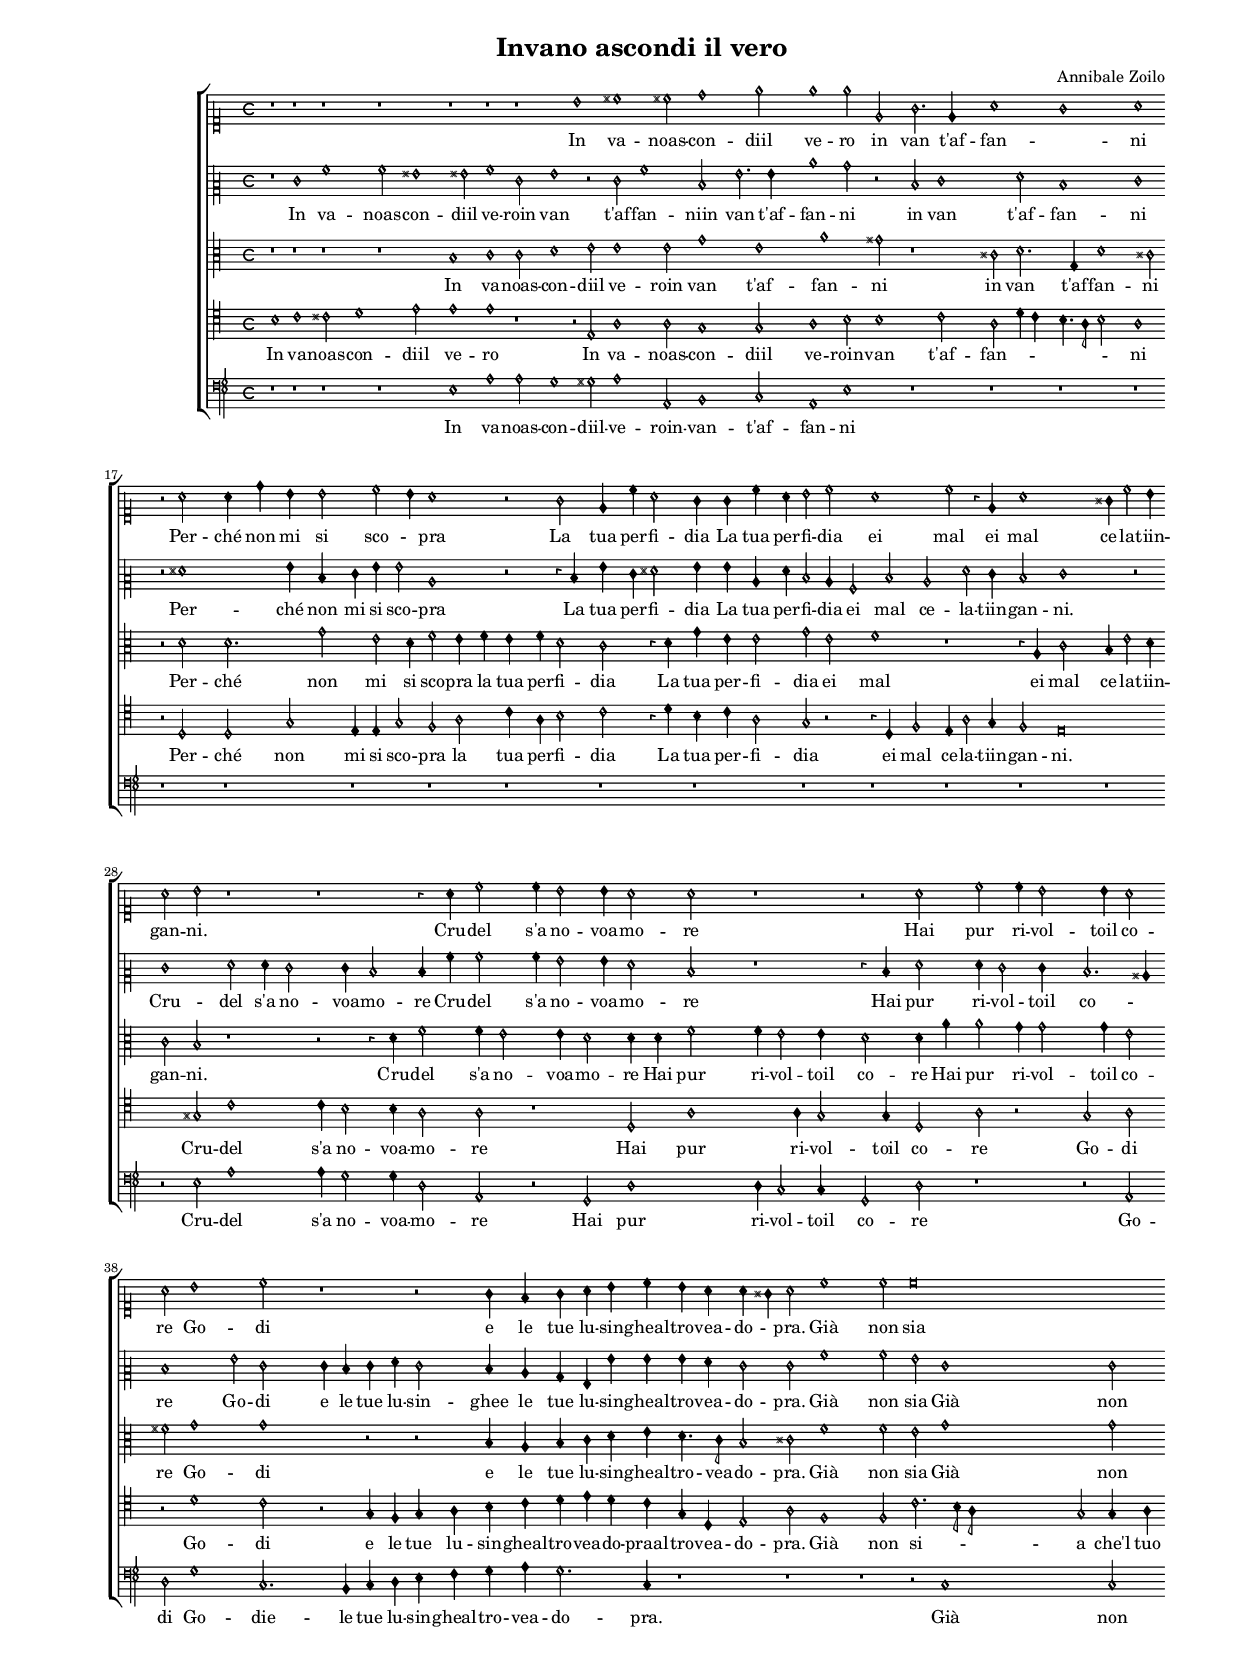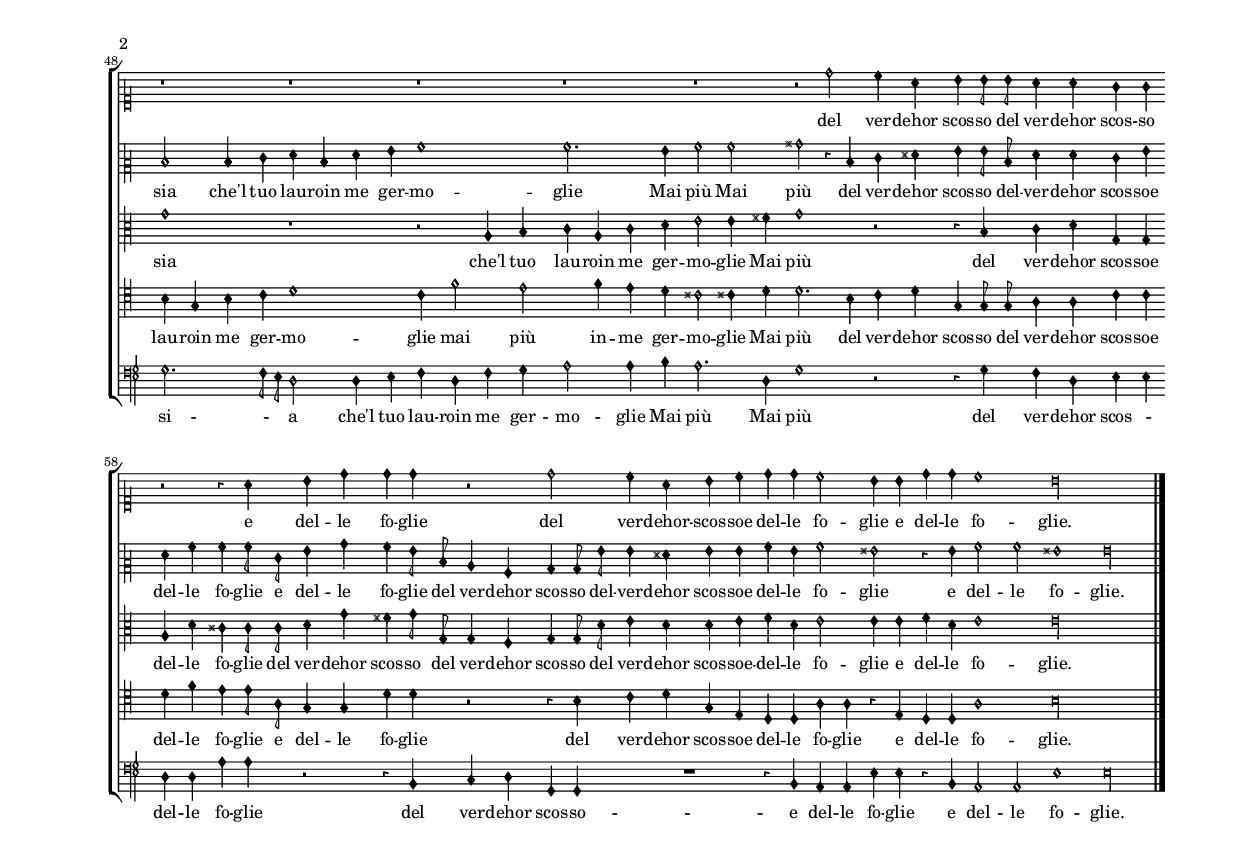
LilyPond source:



\version "2.12.0"







#(set-default-paper-size "a4")



\paper {
  
 top-system-spacing #'basic-distance = #10
  system-system-spacing #'basic-distance = #25
  last-bottom-spacing #'basic-distance = #10

line-width    = 177.185\mm

  left-margin   = 20.0688\mm

  top-margin    = 12.7464\mm

  bottom-margin = 12.7464\mm

  %%indent = 0 \mm
 
  %%set to ##t if your score is less than one page:
 
  ragged-last-bottom = ##t
 
  ragged-bottom = ##f  
}



\header {

    title = "Invano ascondi il vero"

    composer = "Annibale Zoilo"
    
}






AvoiceAA = \relative c'{

\set Score.defaultBarType = "empty"
\override Staff.TimeSignature #'style = #'neomensural
\override Staff.Accidental #'glyph-name-alist = #alteration-mensural-glyph-name-alist
\override Stem #'flag-style = #'mensural
\override Stem #'thickness = #1.0
   \override Voice.NoteHead #'style = #'petrucci
\override Voice.Rest #'style = #'neomensural
\override Score.SpacingSpanner #'spacing-increment = #1.0 % tight spacing     
%% esto se usa para omitir el corchete   override Score.SystemStartBracket #'transparent = ##t
    \clef "petrucci-c1"

    \key c \major 
  
 
    \time 4/4
\autoBeamOff

 
    r1  | %
     r1 | % 2
\cadenzaOn
     r1 s2 
\cadenzaOff
   | % 3
\cadenzaOn
     r1  s2 
\cadenzaOff
   | % 4
     r1   | % 5
\set Score.currentBarNumber = #6
     r1 | % 6 
\cadenzaOn
     r1 s2 
\cadenzaOff
   | % 7
 
    b'1      | % 8

\cadenzaOn
    cis  s2 
  \cadenzaOff
   | % 9

\cadenzaOn
    cis!2 d1 
      \cadenzaOff
     | % 10

\set Score.currentBarNumber = #11
\cadenzaOn
    s2 e s2 
  \cadenzaOff
     | % 11
\cadenzaOn
    e1 s2 
    \cadenzaOff
   | % 12

\cadenzaOn
    e2 e, s2
  \cadenzaOff
    | % 13

\cadenzaOn
    g2. e4 s2  
   \cadenzaOff
   | % 14
 
\cadenzaOn
      a1  s4 
 \cadenzaOff
       | % 15
\set Score.currentBarNumber = #16
\cadenzaOn
 g1 s2 
  \cadenzaOff
     | % 16
    a1      | % 17

\cadenzaOn
    r2 a s2 
  \cadenzaOff
     | % 18

\cadenzaOn
    a4 d b b2 
   \cadenzaOff
      | % 19

    s4 c2 b4         | % 20

\set Score.currentBarNumber = #21
    a1    | % 21
    r2 g      | % 22

    e4 c' a2      | % 23

    g4 g c a      | % 24

\cadenzaOn
    b2 c  s4 
   \cadenzaOff
       | % 25

 \set Score.currentBarNumber = #26
\cadenzaOn
    a1 s4 
  \cadenzaOff
    | % 26
   c2 r4 e,      | % 27

\cadenzaOn
    a1  s1  s2  
   \cadenzaOff   | % 28

    gis4 c2 b4      | % 29

    a2 b        | % 30

\set Score.currentBarNumber = #31
\cadenzaOn
    r1 s4 
 \cadenzaOff
    | % 31
    r1 | % 32
\cadenzaOn
 
    r4 a c2  s4 
  \cadenzaOff
    | % 33

    c4 b2 b4      | % 34

\cadenzaOn
    a2 a s2 
   \cadenzaOff
        | % 35
 
\set Score.currentBarNumber = #36
\cadenzaOn
   r1 s4 
  \cadenzaOff
   | % 
    r2 a      | % 37
 
\cadenzaOn
   c c4 b2 
    \cadenzaOff
   | % 38

    s4 b a2      | % 39
 
\cadenzaOn
   a b1 
    \cadenzaOff
        | % 40
 
  \set Score.currentBarNumber = #41
\cadenzaOn
   s2 c s2 
   \cadenzaOff
      | % 41
  r1     | % 

    r2 g4 f      | % 43

    g a b c      | % 44

    b a a gis         | % 45
 
\set Score.currentBarNumber = #46
\cadenzaOn
   a2 c1 
   \cadenzaOff
     | % 46
    s2 c      | % 47
 
\cadenzaOn
   c\breve 
  \cadenzaOff
       | % 48
 
   s1      | % 49
 
   r1  | % 

   r1   | % 51
\cadenzaOn
\set Score.currentBarNumber = #52
   r1 s4 
  \cadenzaOff
   | % 52
   r1 | % 53
   r1 | % 54
    r2 d      | % 55
 
   c4 a b b8 b       | % 56
\set Score.currentBarNumber = #57

    a4 a g g      | % 57
 
   r2 r4 a      | % 58
 
   b d d d      | % 59
 
   r2 d      | % 60
  
  c4 a b c       | % 61

\set Score.currentBarNumber = #62 
   d d c2      | % 62
 
   b4 b d d      | % 63
 
   c1      | % 64
 
 \cadenzaOn
   b\longa  
   \cadenzaOff | % 65
 
   s\longa  \bar "|." 
\override Staff.BarLine #'transparent = ##f
}% end of last bar in partorvoice

 







AvoiceBA = \relative c{

 \override Staff.TimeSignature #'style = #'neomensural
\override Staff.Accidental #'glyph-name-alist = #alteration-mensural-glyph-name-alist
\override Stem #'flag-style = #'mensural
\override Stem #'thickness = #1.0
   \override Voice.NoteHead #'style = #'petrucci
\override Voice.Rest #'style = #'neomensural  
\override Score.SpacingSpanner #'spacing-increment = #1.0 % tight spacing
    \clef "petrucci-c2"
    \key c \major 
   
 
    \time 4/4
\autoBeamOff

 
    r1  | %
 
    e'1      | % 2

\cadenzaOn
    a  s2 
\cadenzaOff
       | % 3
 
\cadenzaOn
   a2 gis1 
   \cadenzaOff
     | % 4
 
   s2 gis!      | % 5
 
   a1      | % 6
 
\cadenzaOn
   e2 g1 
   \cadenzaOff
     | % 7
 
   s2 r      | % 8
 
\cadenzaOn
  e a1 
   \cadenzaOff
      | % 9
 
\cadenzaOn
   s2 d, s2 
      \cadenzaOff
      | % 10
  
\cadenzaOn
  g2. g4 s2 
    \cadenzaOff
      | % 11
 
\cadenzaOn
   c1 s2 
   \cadenzaOff
     | % 12
 
\cadenzaOn
   b2 r  s2  
    \cadenzaOff
    | % 13

\cadenzaOn
    d, e1 
      \cadenzaOff
     | % 14
 
\cadenzaOn
   s2 f s4 
     \cadenzaOff
     | % 15
 
\cadenzaOn
   d1 s2 
     \cadenzaOff
     | % 16
 
   e1      | % 17
 
\cadenzaOn
   r2 fis1 
      \cadenzaOff
    | % 18
 
\cadenzaOn
   s2 g4 d s4 
     \cadenzaOff
    | % 19

    e g g2      | % 20
 
   c,1      | % 21
  
  r2 r4 d      | % 22
 
   g e fis2      | % 23
 
   g4 g c, f      | % 24
 
\cadenzaOn
   d2 c4 a2 
   \cadenzaOff
      | % 25
 
\cadenzaOn
   s4 d2 c2 
    \cadenzaOff
     | % 26
  
  s4 f2 e4      | % 27
  
  \cadenzaOn
  d2 e1 s1   
   \cadenzaOff | % 28
 
   s2 r      | % 29
 
   e1      | % 30
 
\cadenzaOn
   f2 f4 e2 
    \cadenzaOff
      | % 31

    s4 e d2      | % 32
 
\cadenzaOn
   d4 a' a2 s4 
    \cadenzaOff
     | % 33

    a4 g2 g4      | % 34
 
\cadenzaOn
   f2 d  s2 
  \cadenzaOff
     | % 35

\cadenzaOn
    r1 s4 
 \cadenzaOff
    | % 

    r4 d f2      | % 37

\cadenzaOn
    f4 e2 e4 s4 
   \cadenzaOff
     | % 38

    d2. cis4      | % 39

\cadenzaOn
    d1  s2 
   \cadenzaOff
     | % 40
 
\cadenzaOn
   g2 e  s2 
  \cadenzaOff
    | % 41

    e4 d e f      | % 42
 
   e2 d4 c      | % 43
 
   b g g' g      | % 44
 
   g f e2      | % 45

\cadenzaOn
    e a1 
    \cadenzaOff
    | % 46
  
  s2 a      | % 47
 
\cadenzaOn
   g e1 s2 
     \cadenzaOff
      | % 48
 
   s2 e      | % 49
 
   d d4 e      | % 50
 
   f d f g      | % 51

\cadenzaOn
    a1  s4 
     \cadenzaOff
     | % 52
 
   a2. g4      | % 53
 
   a2 a      | % 54
 
   bis r4 d,      | % 55
 
   e fis g g8 d      | % 56
 
   f4 f e g      | % 57
 
   f a a a8 e      | % 58

    g4 b a g8 d      | % 59

    c4 a b b8 g'      | % 60
    g4 fis g g      | % 61
 
   a g a2      | % 62
 
   gis r4  gis      | % 63
 
   a2 a      | % 64
 \cadenzaOn
   gis1 s\breve.  
   \cadenzaOff | % 65
 
   gis\longa  \bar "|." 

\override Staff.BarLine #'transparent = ##f
}% end of last bar in partorvoice

 






AvoiceCA = \relative c{

 \override Staff.TimeSignature #'style = #'neomensural
\override Staff.Accidental #'glyph-name-alist = #alteration-mensural-glyph-name-alist
\override Stem #'flag-style = #'mensural
\override Stem #'thickness = #1.0
   \override Voice.NoteHead #'style = #'petrucci
\override Voice.Rest #'style = #'neomensural
\override Score.SpacingSpanner #'spacing-increment = #1.0 % tight spacing   
    \clef "petrucci-c3"

    \key c \major 
   
 
    \time 4/4
\autoBeamOff

 
    r1  | %
     r1 | % 2
\cadenzaOn
     r1 s2 
\cadenzaOff
    | % 3
\cadenzaOn
     r1 s2
\cadenzaOff
   | % 4
 
    b'1      | % 5

    c      | % 6
 
\cadenzaOn
   c2 d1 
  \cadenzaOff
     | % 7

    s2 e      | % 8

\cadenzaOn
    e1  s2 
   \cadenzaOff
     | % 9
 
 \cadenzaOn
  e2 g1 
    \cadenzaOff
      | % 10
 
 \cadenzaOn
   s2 e1 
       \cadenzaOff
      | % 11
 
\cadenzaOn
   s2 a1 
      \cadenzaOff
       | % 12
 
\cadenzaOn
   s2 gis s2  
  \cadenzaOff
       | % 13

\cadenzaOn
    r1  s2  
 \cadenzaOff
   | % 
\cadenzaOn
 
    cis,2 d2. 
   \cadenzaOff
     | % 15

\cadenzaOn
    s4 g, d'1 
    \cadenzaOff
     | % 16
 
   s2 cis!      | % 17

\cadenzaOn
    r d  s2 
  \cadenzaOff
    | % 18
 
\cadenzaOn
   d2. g2 
    \cadenzaOff
    | % 19
 
   s4 e2 d4      | % 20
  
  f2 e4 f      | % 21
 
   e f d2      | % 22
  
  c r4 d      | % 23
 
   g e e2      | % 24

\cadenzaOn
   g e   s4 
   \cadenzaOff
     | % 25
 
\cadenzaOn
   f1  s4 
   \cadenzaOff
     | % 26
 
   r1  | % 

\cadenzaOn
    r4 a, c2  s1  s2
\cadenzaOff    | % 28
 
   b4 e2 d4      | % 29
 
   c2 b      | % 30
  
\cadenzaOn
  r1 s4 
 \cadenzaOff
   | % 
 
   r2 r4 d      | % 32
 
\cadenzaOn
   f2 f4 e2 
     \cadenzaOff
   | % 33
 
   s4 e d2      | % 34
 
\cadenzaOn
   d4 d f2  s2 
   \cadenzaOff
   | % 35
 
\cadenzaOn
   f4 e2 e4  s4 
    \cadenzaOff
   | % 36
 
   d2 d4 a'      | % 37
 
\cadenzaOn
   a2 g4 g2 
   \cadenzaOff
        | % 38
 
   s4 g e2      | % 39
 
\cadenzaOn
   fis g1 
   \cadenzaOff
      | % 40
 
\cadenzaOn
   s2 g1 
     \cadenzaOff
      | % 41
 
   s2 r      | % 42
  
  r b,4 a      | % 43
 
   b c d e      | % 44
 
   d4. c8 b2      | % 45
 
\cadenzaOn
   cis f1 
      \cadenzaOff
      | % 46
 
   s2 f      | % 47
 
\cadenzaOn
   e g1 s2 
     \cadenzaOff
      | % 48
  
  s2 g      | % 49
 
   g1      | % 50
  
  r1  | % 
 
\cadenzaOn
   r2 a,4 b  s4 
   \cadenzaOff
      | % 52
 
   c a c d      | % 53

    e2 e4 fis      | % 54
  
  g1      | % 55
  
  r2 r4 b,      | % 56
  
  c d g, g      | % 57

    a d cis  cis8  cis      | % 58
 
   d4 g fis g8 g,      | % 59
 
   g4 f g g8 d'      | % 60
 
   e4 d d e      | % 61
 
   f d e2      | % 62
  
  e4 e f d      | % 63
 
   e1      | % 64
 \cadenzaOn
   e\longa  
   \cadenzaOff| % 65
 
   s\longa  \bar "|." 


\override Staff.BarLine #'transparent = ##f
}% end of last bar in partorvoice

 








AvoiceDA = \relative c{

\override Staff.TimeSignature #'style = #'neomensural
\override Staff.Accidental #'glyph-name-alist = #alteration-mensural-glyph-name-alist
\override Stem #'flag-style = #'mensural
\override Stem #'thickness = #1.0
   \override Voice.NoteHead #'style = #'petrucci
\override Voice.Rest #'style = #'neomensural
\override Score.SpacingSpanner #'spacing-increment = #1.0 % tight spacing 
    \clef "petrucci-c4"
    \key c \major 
  
 
    \time 4/4 
 
 \autoBeamOff

   b'1      | % 1
  
  c      | % 2
 
\cadenzaOn
   cis2 d1   
\cadenzaOff
     | % 3
\cadenzaOn
    s2 e s2 
   \cadenzaOff
   | % 4
 
   e1      | % 5
  
  e      | % 6
 
 \cadenzaOn
  r1 s2 
 \cadenzaOff
  | % 
 
   r2 e,      | % 8
  
 \cadenzaOn
  a1 s2 
   \cadenzaOff
    | % 9
 
 \cadenzaOn
   a2 g1 
    \cadenzaOff
    | % 10

 \cadenzaOn
    s2 g s2 
    \cadenzaOff
    | % 11
 
 \cadenzaOn
   a1   s2 
 \cadenzaOff
     | % 12
 
 \cadenzaOn
   b2 b1 
    \cadenzaOff
     | % 13
 
 \cadenzaOn
  s2  c s2  
    \cadenzaOff
   | % 14
 
 \cadenzaOn
   a d4 c  s4 
    \cadenzaOff
    | % 15
 
 \cadenzaOn
   b4. a8 b2 s2 
     \cadenzaOff
     | % 16
 
   a1      | % 17
 
 \cadenzaOn
   r2 d, s2 
     \cadenzaOff
     | % 18
 
 \cadenzaOn
   d g   s4 
   \cadenzaOff
    | % 19
 
   e4 e g2      | % 20
 
   f a      | % 21
 
   c4 a b2      | % 22
 
   c r4 d      | % 23

    b c a2      | % 24
 
 \cadenzaOn
   g r   s4 
    \cadenzaOff
   | % 25
 
 \cadenzaOn
   r4 d f2 s4 
     \cadenzaOff
     | % 26
 
   e4 a2 g4      | % 27
 
  \cadenzaOn
   f2 e\breve   
   \cadenzaOff| % 28
 
   s1      | % 29
 
   s2 gis      | % 30
 
 \cadenzaOn
  c1  s4 
  \cadenzaOff
     | % 31
 
   c4 b2 b4      | % 32
 
 \cadenzaOn
   a2 a s4 
    \cadenzaOff
    | % 33

    r1  | %

  \cadenzaOn
    d,2 a'1 
   \cadenzaOff
      | % 35
 
   \cadenzaOn
  s2 a4 g2 
   \cadenzaOff
      | % 36
 
   s4 g d2      | % 37
 
  \cadenzaOn
   a' r  s4 
    \cadenzaOff
    | % 38
 
   g2 a      | % 39
 
 \cadenzaOn
   r d1 
     \cadenzaOff
     | % 40
 
 \cadenzaOn
   s2 c s2 
    \cadenzaOff
       | % 41
 
   r g4 f      | % 42

    g a b c      | % 43
 
   d e d c      | % 44
 
   g d e2      | % 45
  
 \cadenzaOn
  a f1 
   \cadenzaOff
       | % 46
  
  s2 f      | % 47

 \cadenzaOn
    c'2. b8 a  s1 
 \cadenzaOff
      | % 48
  g2 g4 a      | % 49
 
   b g b c      | % 50
  
  d1      | % 51
  
 \cadenzaOn
  c4 f2 e2 
   \cadenzaOff
     | % 52
  
  s4 f e d      | % 53
 
   cis2 cis!4 d      | % 54
 
   d2. b4      | % 55
 
   c d g, g8 g      | % 56
 
   a4 a c c      | % 57
 
   d f e e8 a,      | % 58
 
   g4 g d' d      | % 59

    r2 r4 b      | % 60
 
   c d g, e      | % 61
  
  d d a' a      | % 62
 
   r e d d      | % 63
  
  a'1      | % 64
 \cadenzaOn
   b\longa  
   \cadenzaOff| % 65
 
   s\longa  \bar "|." 
\override Staff.BarLine #'transparent = ##f
}% end of last bar in partorvoice

 








AvoiceEA = \relative c{
    
 \override Staff.TimeSignature #'style = #'neomensural
\override Staff.Accidental #'glyph-name-alist = #alteration-mensural-glyph-name-alist
\override Stem #'flag-style = #'mensural
\override Stem #'thickness = #1.0
   \override Voice.NoteHead #'style = #'petrucci
\override Voice.Rest #'style = #'neomensural
\override Score.SpacingSpanner #'spacing-increment = #1.0 % tight spacing 
    \clef "petrucci-f4"
    \key c \major 
  
 
    \time 4/4
 \autoBeamOff

 
    r1  | % 

     r1 | % 2
\cadenzaOn
     r1 s2 
\cadenzaOff
   | % 3
\cadenzaOn
     r1 s2 
\cadenzaOff
   | % 4
    e1      | % 5
  
  a      | % 6
 
 \cadenzaOn
  a2 g1 
 \cadenzaOff
       | % 7
  
  s2 gis      | % 8
  
 \cadenzaOn
  a1 s2 
  \cadenzaOff
      | % 9
 
 \cadenzaOn
   a,2 b1 
   \cadenzaOff
      | % 10

  \cadenzaOn
   s2 c s2 
  \cadenzaOff
       | % 11
 
  \cadenzaOn
  a1  s2 
   \cadenzaOff
    | % 12
 
 \cadenzaOn
   e'1  s2  
  \cadenzaOff
   | % 13
  
\cadenzaOn
  r1  s2  
  \cadenzaOff
  | % 14

\cadenzaOn
  r1 s4 
 \cadenzaOff
  | % 15
\cadenzaOn
  r1 s2 
 \cadenzaOff
  | % 16
  r1 | % 17
\cadenzaOn
  r1 s2 
 \cadenzaOff
  | % 18
\cadenzaOn
  r1 s4 
 \cadenzaOff
  | % 19
  r1 | % 20
  r1 | % 21
  r1 | % 22
  r1 | % 23
  r1 | % 24
\cadenzaOn
  r1 s4 
 \cadenzaOff
  | % 25
\cadenzaOn
  r1 s4 
 \cadenzaOff
  | % 26
  r1 | % 27
   \cadenzaOn
  r1 s1  s2 
 \cadenzaOff | % 28
  r1 | % 29 
    r2 e      | % 30
 
\cadenzaOn
   a1   s4 
   \cadenzaOff
  | % 31

   a4 g2 g4      | % 32
 
\cadenzaOn
   d2 a  s4 
  \cadenzaOff
     | % 33
 
   r2 g      | % 34
 
\cadenzaOn
   d'1  s2 
  \cadenzaOff
     | % 35
 
\cadenzaOn
   d4 c2 c4  s4 
  \cadenzaOff
     | % 36
 
   g2 d'      | % 37
 
\cadenzaOn
   r1 s4 
 \cadenzaOff
   | %
 
    r2 a      | % 39
 
\cadenzaOn
   d g1 
  \cadenzaOff
      | % 40
 
\cadenzaOn
   s2 c,2. s4
      \cadenzaOff
     | % 41

    s4 b c d      | % 42
 
   e f g a      | % 43
 
   g2. c,4      | % 44
 
   r1  | % 

\cadenzaOn
   r1 s2 
  \cadenzaOff
  | % 46
  r1 | % 47 
\cadenzaOn
   r2 c1 s2 
  \cadenzaOff
        | % 48
 
   s2 c      | % 49
 
   g'2. f8 e      | % 50
 
   d2 d4 e      | % 51
 
\cadenzaOn
   f d f g  s4 
   \cadenzaOff
     | % 52
 
   a2 a4 b      | % 53
 
   a2. d,4      | % 54
 
   g1      | % 55
  
  r2 r4 g      | % 56
  
  f d e e      | % 57
 
   d d a' a      | % 58
 
   r2 r4 b,      | % 59
 
   c d g, g      | % 60
  
  R1  | % 
  
  r4 b a a      | % 62
 
   e' e r b      | % 63

    a2 a      | % 64
 \cadenzaOn
   e'1 s\breve.  
   \cadenzaOff| % 65
 
   e\longa  \bar "|." 


\override Staff.BarLine #'transparent = ##f
}% end of last bar in partorvoice







      ApartAverseA = \lyricmode {
 \set stanza =  \skip4 In va -- noas -- con -- diil  ve -- ro 
 in van t'af -- fan -- \skip4 ni  Per -- ché  non mi si sco -- \skip4 pra  La tua per -- fi -- dia
  La tua per -- fi -- dia  ei mal
 ei mal ce -- la -- tiin -- gan -- ni. 
 Cru -- del
  s'a no -- voa -- mo -- re  Hai pur ri -- vol -- toil  co -- re
  Go -- di  e le tue lu -- sin -- gheal -- tro -- vea -- do -- \skip4 pra. 
 Già non sia del ver -- dehor  scos -- so 
 del ver -- dehor  scos -- so  e del -- le  fo -- glie 
 del ver -- dehor -- scos -- soe  del -- le  fo -- glie 
 e del -- le  fo -- glie.  
}
      



ApartBverseA = \lyricmode {
 \set stanza =  \skip4 In va -- noas -- con -- diil  ve -- roin  van t'af -- fan -- niin  van t'af -- fan -- ni 
 in van t'af -- fan -- ni  Per -- ché  non mi si sco -- pra  La tua per -- fi -- dia 
 La tua per -- fi -- dia  ei mal ce -- la -- tiin -- gan -- ni. 
 Cru -- del  s'a no -- voa -- mo -- re 
 Cru -- del  s'a no -- voa -- mo -- re  Hai pur ri -- vol -- toil  co -- \skip4 re 
 Go -- di  e le tue lu -- sin -- ghee  le tue lu -- sin -- gheal -- tro -- vea -- do -- pra. 
 Già non sia Già non sia che'l tuo lau -- roin  me ger -- mo -- glie  Mai più 
Mai più del ver -- dehor  scos -- so 
 del -- ver -- dehor  scos -- soe  del -- le  fo -- glie
 e del -- le  fo -- glie  del ver -- dehor  scos -- so 
 del -- ver -- dehor  scos -- soe  del -- le  fo -- glie 
 e del -- le  fo -- glie.  
}
      



ApartCverseA = \lyricmode {
 \set stanza =  \skip4 In va -- noas -- con -- diil  ve -- roin  van t'af -- fan -- ni 
 in van t'af -- fan -- ni  Per -- ché  non mi si sco -- pra  la tua per -- fi -- dia 
 La tua per -- fi -- dia  ei mal ei mal ce -- la -- tiin -- gan -- ni. 
 Cru -- del  s'a no -- voa -- mo -- re  Hai pur ri -- vol -- toil  co -- re 
 Hai pur ri -- vol -- toil  co -- re  Go -- di 
 e le tue lu -- sin -- gheal -- tro -- vea -- do -- pra. 
 Già non sia Già non sia che'l tuo lau -- roin  me ger -- mo -- glie  Mai più 
del ver -- dehor  scos -- soe  del -- le  fo -- glie 
 del ver -- dehor  scos -- so  del ver -- dehor  scos -- so 
 del ver -- dehor  scos -- soe -- del -- le  fo -- glie 
 e del -- le  fo -- glie.  
}
      



ApartDverseA = \lyricmode {
 \set stanza =  \skip4 In va -- noas -- con -- diil  ve -- ro 
 In va -- noas -- con -- diil  ve -- roin -- van  t'af -- fan -- \skip4 \skip4 \skip4 \skip4 \skip4 ni  Per -- ché  non mi si sco -- pra  la tua per -- fi -- dia 
 La tua per -- fi -- dia  ei mal ce -- la -- tiin -- gan -- ni. 
 Cru -- del  s'a no -- voa -- mo -- re  Hai pur ri -- vol -- toil  co -- re 
 Go -- di  Go -- di  e le tue lu -- sin -- gheal -- tro -- vea -- do -- praal -- tro -- vea -- do -- pra. 
 Già non si -- \skip4 \skip4 a  che'l tuo lau -- roin  me ger -- mo -- glie  mai più
 in -- me  ger -- mo -- glie  Mai più del ver -- dehor  scos -- so 
 del ver -- dehor  scos -- soe  del -- le  fo -- glie  e del -- le  fo -- glie 
 del ver -- dehor  scos -- soe  del -- le  fo -- glie  e del -- le  fo -- glie.  
}
      



ApartEverseA = \lyricmode {
 \set stanza =  \skip4 In va -- noas -- con -- diil -- ve -- roin -- van -- t'af -- fan -- ni 
 Cru -- del  s'a no -- voa -- mo -- re  Hai pur ri -- vol -- toil  co -- re 
 Go -- di  Go -- die -- le  tue lu -- sin -- gheal -- tro -- vea -- do -- pra. 
 Già non si -- \skip4 \skip4 a  che'l tuo lau -- roin  me ger -- mo -- glie  Mai più Mai più
 del ver -- dehor  scos -- \skip4 del -- le  fo -- glie 
 del ver -- dehor  scos -- so -- e  del -- le  fo -- glie  e del -- le  fo -- glie.  
}




\score {
 
    <<
 
        \context StaffGroup = B<<
 
            \context Staff = ApartA <<
 
                \context Voice = AvoiceAA \AvoiceAA

            >>



             \context Lyrics = ApartAverseA\lyricsto AvoiceAA  \ApartAverseA


            \context Staff = ApartB <<
 
                \context Voice = AvoiceBA \AvoiceBA

            >>


             \context Lyrics = ApartBverseA\lyricsto AvoiceBA  \ApartBverseA


            \context Staff = ApartC <<
 
                \context Voice = AvoiceCA \AvoiceCA

            >>


             \context Lyrics = ApartCverseA\lyricsto AvoiceCA  \ApartCverseA


            \context Staff = ApartD <<
 
                \context Voice = AvoiceDA \AvoiceDA

            >>


             \context Lyrics = ApartDverseA\lyricsto AvoiceDA  \ApartDverseA


            \context Staff = ApartE <<
 
                \context Voice = AvoiceEA \AvoiceEA

            >>


             \context Lyrics = ApartEverseA\lyricsto AvoiceEA  \ApartEverseA


        >> %end of StaffGroupB





      \set Score.skipBars = ##t

           \set Score.markFormatter = #format-mark-box-letters %%boxed rehearsal-marks

       \override Score.TimeSignature #'style = #'() %%makes timesigs always numerical
  
    %% remove previous line to get cut-time/alla breve or common time
 
      \set Score.pedalSustainStyle = #'mixed
 
       %% make spanners comprise the note it end on, so that there is no doubt that this note is included.

       \override Score.TrillSpanner #'(bound-details right padding) = #-2

      \override Score.TextSpanner #'(bound-details right padding) = #-1

     %% Lilypond's normal textspanners are too weak:
  
      \override Score.TextSpanner #'dash-period = #1

      \override Score.TextSpanner #'dash-fraction = #0.5

      %% lilypond chordname font, like mscore jazzfont, is both far too big and extremely ugly (olagunde@start.no):

      \override Score.ChordName #'font-family = #'roman
 
      \override Score.ChordName #'font-size =#0
 
      %% In my experience the normal thing in printed scores is maj7 and not the triangle. (olagunde):
 
     \set Score.majorSevenSymbol = \markup {maj7}
  
>>

  

%% Boosey and Hawkes, and Peters, have barlines spanning all staff-groups in a score,
  
%% Eulenburg and Philharmonia, like Lilypond, have no barlines between staffgroups.
  
%% If you want the Eulenburg/Lilypond style, comment out the following line:
  

\layout {\context {\Score \override BarLine #'transparent = ##t}}

}%% end of score-block 



#(set-global-staff-size 14)
